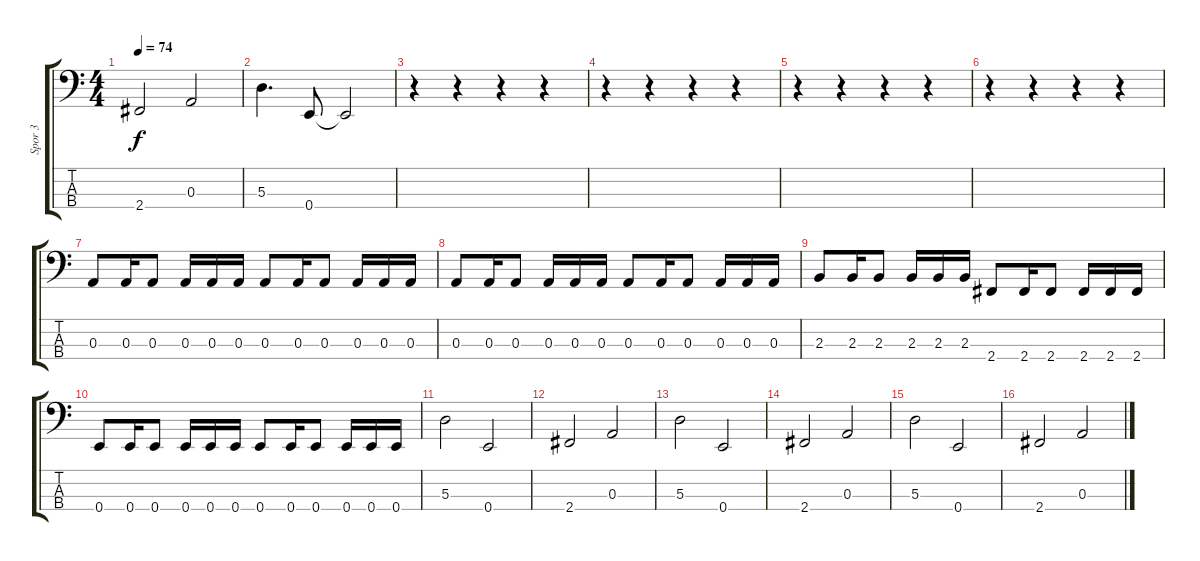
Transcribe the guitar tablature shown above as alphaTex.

\track ("Spor 3" "Spor 3") {instrument electricbassfinger}
\staff {score tabs}
\tuning (G2 D2 A1 E1) {hide}
\ts (4 4)
\tempo 74
\clef f4
\ks c
2.4.2{dy f} 0.3.2 |
5.3.4{d} 0.4.8 0.4{t}.2 |
r.4 r.4 r.4 r.4 |
r.4 r.4 r.4 r.4 |
r.4 r.4 r.4 r.4 |
r.4 r.4 r.4 r.4 |
0.3.8 0.3.16 0.3.8 0.3.16 0.3.16 0.3.16 0.3.8 0.3.16 0.3.8 0.3.16 0.3.16 0.3.16 |
0.3.8 0.3.16 0.3.8 0.3.16 0.3.16 0.3.16 0.3.8 0.3.16 0.3.8 0.3.16 0.3.16 0.3.16 |
2.3.8 2.3.16 2.3.8 2.3.16 2.3.16 2.3.16 2.4.8 2.4.16 2.4.8 2.4.16 2.4.16 2.4.16 |
0.4.8 0.4.16 0.4.8 0.4.16 0.4.16 0.4.16 0.4.8 0.4.16 0.4.8 0.4.16 0.4.16 0.4.16 |
5.3.2 0.4.2 |
2.4.2 0.3.2 |
5.3.2 0.4.2 |
2.4.2 0.3.2 |
5.3.2 0.4.2 |
2.4.2 0.3.2
